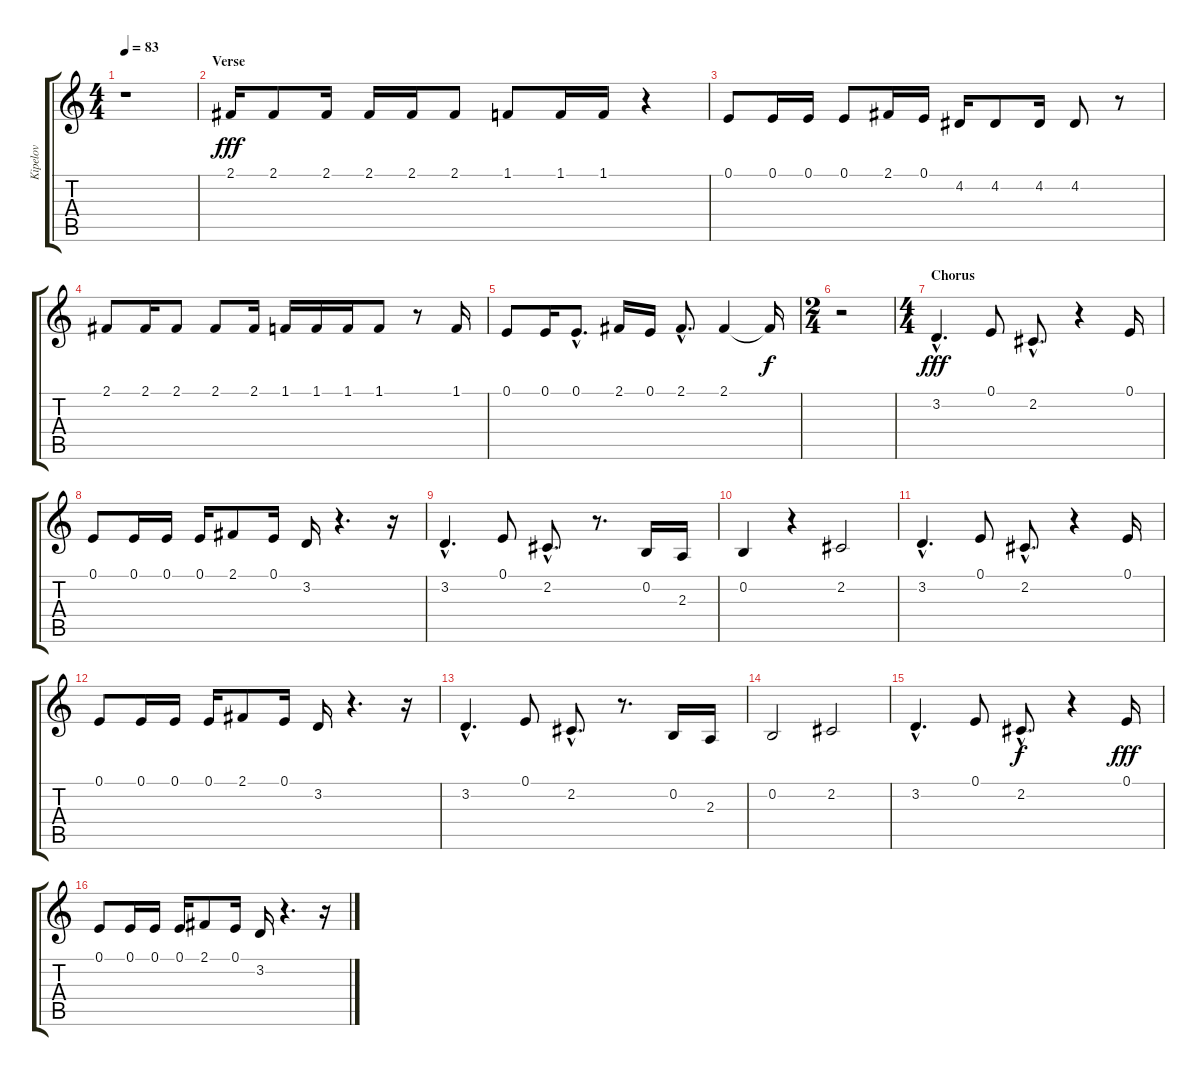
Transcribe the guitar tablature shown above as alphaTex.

\track ("Kipelov" "Kipelov") {instrument tenorsax}
\staff {score tabs}
\tuning (E4 B3 G3 D3 A2 E2) {hide}
\ts (4 4)
\tempo 83
\clef g2
\ks c
r.1{dy f} |
\section ("" "Verse")
2.1.16{dy fff} 2.1.8 2.1.16 2.1.16 2.1.16 2.1.8 1.1.8 1.1.16 1.1.16 r.4 |
0.1.8 0.1.16 0.1.16 0.1.8 2.1.16 0.1.16 4.2.16 4.2.8 4.2.16 4.2.8 r.8 |
2.1.8 2.1.16 2.1.8 2.1.8 2.1.16 1.1.16 1.1.16 1.1.16 1.1.8 r.8 1.1.16 |
0.1.8 0.1.16 0.1{hac}.8{d} 2.1.16 0.1.16 2.1{hac}.8{d} 2.1.4 2.1{t}.16{dy f} |
\ts (2 4)
r.2 |
\ts (4 4)
\section ("" "Chorus")
3.2{hac}.4{d dy fff} 0.1.8 2.2{hac}.8{d} r.4 0.1.16 |
0.1.8 0.1.16 0.1.16 0.1.16 2.1.8 0.1.16 3.2.16 r.4{d} r.16 |
3.2{hac}.4{d} 0.1.8 2.2{hac}.8{d} r.8{d} 0.2.16 2.3.16 |
0.2.4 r.4 2.2.2 |
3.2{hac}.4{d} 0.1.8 2.2{hac}.8{d} r.4 0.1.16 |
0.1.8 0.1.16 0.1.16 0.1.16 2.1.8 0.1.16 3.2.16 r.4{d} r.16 |
3.2{hac}.4{d} 0.1.8 2.2{hac}.8{d} r.8{d} 0.2.16 2.3.16 |
0.2.2 2.2.2 |
3.2{hac}.4{d} 0.1.8 2.2{hac}.8{d dy f} r.4 0.1.16{dy fff} |
0.1.8 0.1.16 0.1.16 0.1.16 2.1.8 0.1.16 3.2.16 r.4{d} r.16
